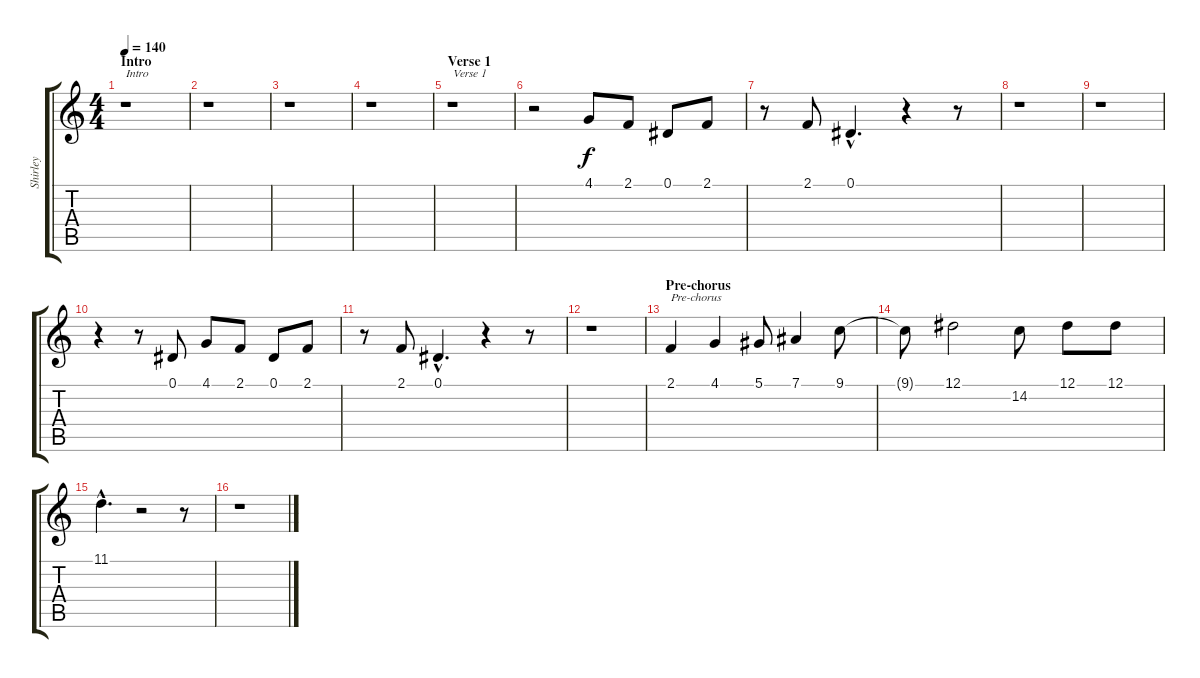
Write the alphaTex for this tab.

\track ("Shirley" "Shirley") {instrument drawbarorgan}
\staff {score tabs}
\tuning (Eb4 Bb3 Gb3 Db3 Ab2 Eb2) {hide}
\ts (4 4)
\section ("" "Intro")
\tempo 140
\clef g2
\ks c
r.1{txt "Intro" dy f instrument drawbarorgan} |
r.1 |
r.1 |
r.1 |
\section ("" "Verse 1")
r.1{txt "Verse 1"} |
r.2 4.1.8 2.1.8 0.1.8 2.1.8 |
r.8 2.1.8 0.1{hac}.4{d} r.4 r.8 |
r.1 |
r.1 |
r.4 r.8 0.1.8 4.1.8 2.1.8 0.1.8 2.1.8 |
r.8 2.1.8 0.1{hac}.4{d} r.4 r.8 |
r.1 |
\section ("" "Pre-chorus")
2.1.4{txt "Pre-chorus"} 4.1.4 5.1.8 7.1.4 9.1.8 |
9.1{t}.8 12.1.2 14.2.8 12.1.8 12.1.8 |
11.1{hac}.4{d} r.2 r.8 |
r.1
